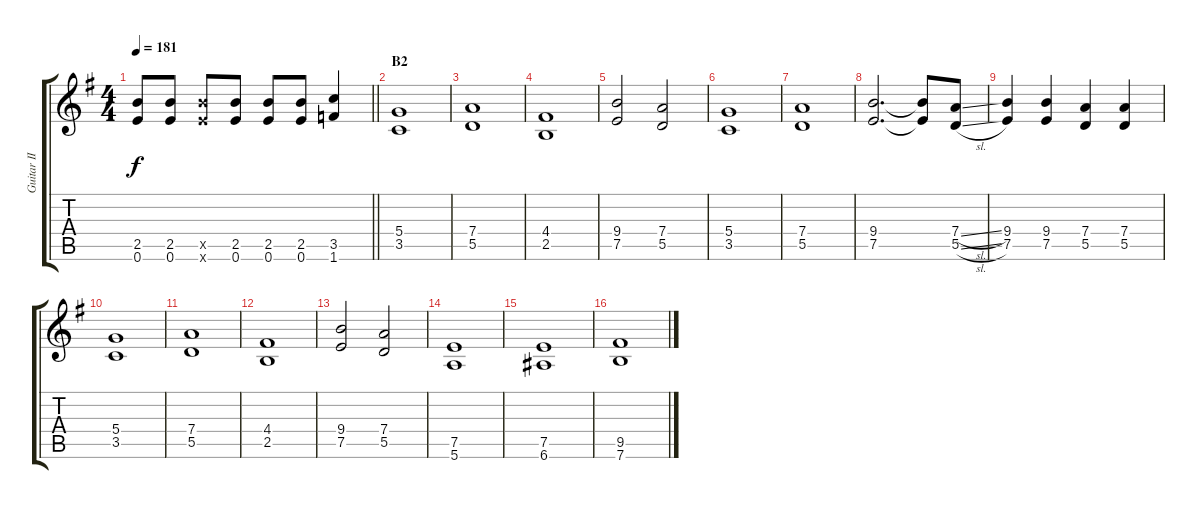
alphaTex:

\track ("Guitar II" "Guitar II") {instrument distortionguitar}
\staff {score tabs}
\tuning (E4 B3 G3 D3 A2 E2) {hide}
\ts (4 4)
\tempo 181
\clef g2
\barLineRight lightlight
\ks g
(2.5 0.6).8{ot 8vb dy f} (2.5 0.6).8{ot 8vb} (2.5{x} 0.6{x}).8{ot 8vb} (2.5 0.6).8{ot 8vb} (2.5 0.6).8{ot 8vb} (2.5 0.6).8{ot 8vb} (3.5 1.6).4{ot 8vb} |
\section ("" "B2")
(5.4 3.5).1 |
(7.4 5.5).1 |
(4.4 2.5).1 |
(9.4 7.5).2 (7.4 5.5).2 |
(5.4 3.5).1 |
(7.4 5.5).1 |
(9.4 7.5).2{d} (9.4{t} 7.5{t}).8 (7.4{sl} 5.5{sl}).8 |
(9.4 7.5).4 (9.4 7.5).4 (7.4 5.5).4 (7.4 5.5).4 |
(5.4 3.5).1 |
(7.4 5.5).1 |
(4.4 2.5).1 |
(9.4 7.5).2 (7.4 5.5).2 |
(7.5 5.6).1 |
(7.5 6.6).1 |
(9.5 7.6).1
